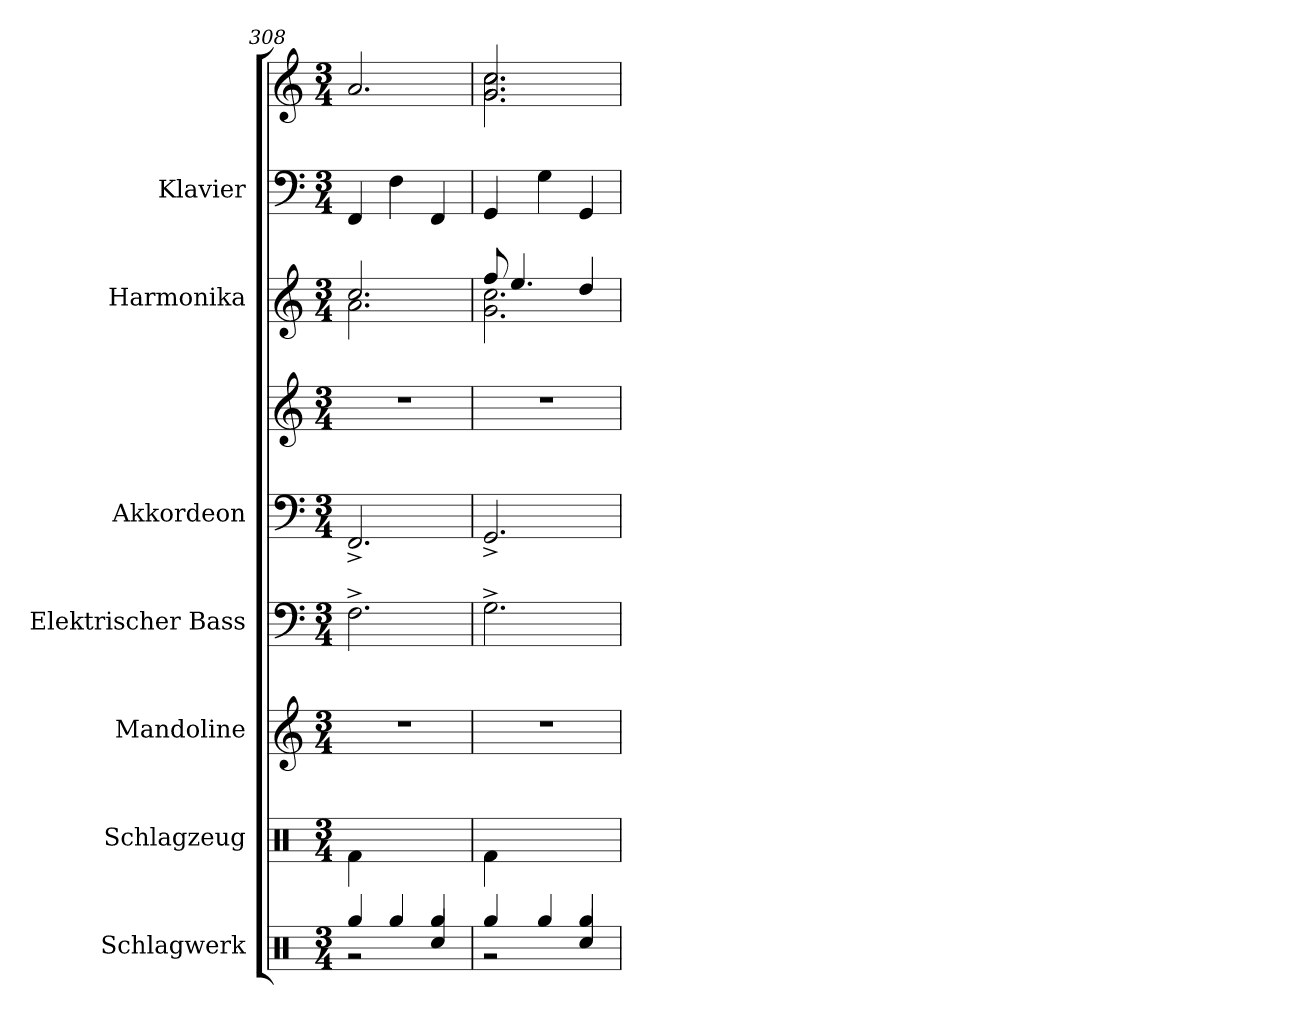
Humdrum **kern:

**kern	**kern	**kern	**kern	**kern	**kern	**kern	**kern	**kern
*part7	*part6	*part5	*part4	*part3	*part3	*part2	*part1	*part1
*staff9	*staff8	*staff7	*staff6	*staff5	*staff4	*staff3	*staff2	*staff1
*I"Schlagwerk	*I"Schlagzeug	*I"Mandoline	*I"Elektrischer Bass	*I"Akkordeon	*	*I"Harmonika	*I"Klavier	*
*I'Schlw.	*I'Schlgz.	*I'Mand.	*I'E-B.	*I'Akk.	*	*	*I'Klav.	*
*clefX	*clefX	*clefG2	*clefF4	*clefF4	*clefG2	*clefG2	*clefF4	*clefG2
*	*	*	*ITrd7c12	*	*	*	*	*
*k[]	*k[]	*k[]	*k[]	*k[]	*k[]	*k[]	*k[]	*k[]
*M3/4	*M3/4	*M3/4	*M3/4	*M3/4	*M3/4	*M3/4	*M3/4	*M3/4
=308	=308	=308	=308	=308	=308	=308	=308	=308
*^	*^	*	*	*	*	*^	*	*
4Rgg/	2r	2.ryy	4Rf\	2.r	2.FF^\	2.FF^/	2.r	2.cc/	2.a\	4FF/	2.a/
4Rgg/	.	.	2ryy	.	.	.	.	.	.	4F\	.
4Rgg/	4Rcc/	.	.	.	.	.	.	.	.	4FF/	.
=309	=309	=309	=309	=309	=309	=309	=309	=309	=309	=309	=309
*	*	*	*	*	*	*	*	*	*	*	*^
4Rgg/	2r	2.ryy	4Rf\	2.r	2.GG^\	2.GG^/	2.r	8ff/	2.g\ 2.cc\	4GG/	2.g/ 2.cc/	2.g\ 2.cc\
.	.	.	.	.	.	.	.	4.ee/	.	.	.	.
4Rgg/	.	.	2ryy	.	.	.	.	.	.	4G\	.	.
4Rgg/	4Rcc/	.	.	.	.	.	.	4dd/	.	4GG/	.	.
*v	*v	*	*	*	*	*	*	*v	*v	*	*v	*v
*	*v	*v	*	*	*	*	*	*	*
=	=	=	=	=	=	=	=	=
*-	*-	*-	*-	*-	*-	*-	*-	*-
